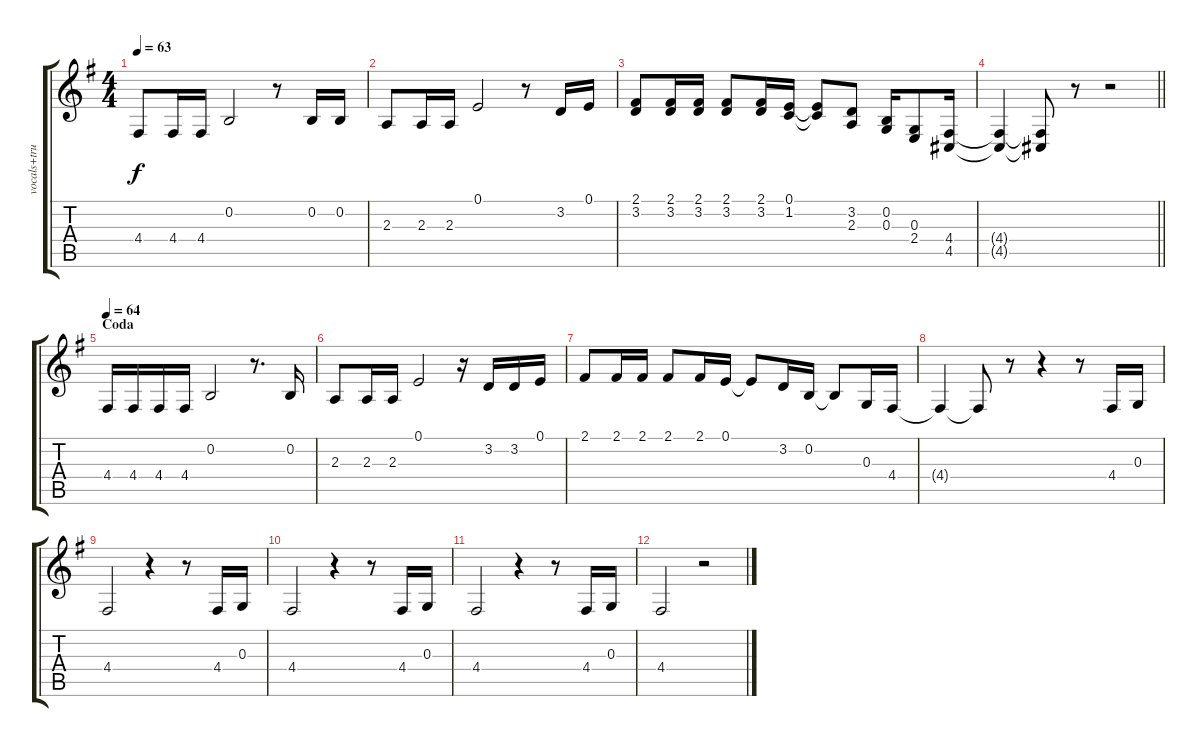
\track ("vocals+trumpet" "vocals+tru") {instrument tenorsax}
\staff {score tabs}
\tuning (E4 B3 G3 D3 A2 E2) {hide}
\ts (4 4)
\tempo 63
\clef g2
\ks g
4.4.8{dy f} 4.4.16 4.4.16 0.2.2 r.8 0.2.16 0.2.16 |
2.3.8 2.3.16 2.3.16 0.1.2 r.8 3.2.16 0.1.16 |
(2.1 3.2).8 (2.1 3.2).16 (2.1 3.2).16 (2.1 3.2).8 (2.1 3.2).16 (0.1 1.2).16 (0.1{t} 1.2{t}).8 (3.2 2.3).8 (0.2 0.3).16 (0.3 2.4).8 (4.4 4.5).16 |
\barLineRight lightlight
(4.4{t} 4.5{t}).4 (4.4{t} 4.5{t}).8 r.8 r.2 |
\section ("" "Coda")
\tempo 64
4.4.16 4.4.16 4.4.16 4.4.16 0.2.2 r.8{d} 0.2.16 |
2.3.8 2.3.16 2.3.16 0.1.2 r.16 3.2.16 3.2.16 0.1.16 |
2.1.8 2.1.16 2.1.16 2.1.8 2.1.16 0.1.16 0.1{t}.8 3.2.16 0.2.16 0.2{t}.8 0.3.16 4.4.16 |
4.4{t}.4 4.4{t}.8 r.8 r.4 r.8 4.4.16 0.3.16 |
4.4.2 r.4 r.8 4.4.16 0.3.16 |
4.4.2 r.4 r.8 4.4.16 0.3.16 |
4.4.2 r.4 r.8 4.4.16 0.3.16 |
4.4.2 r.2
